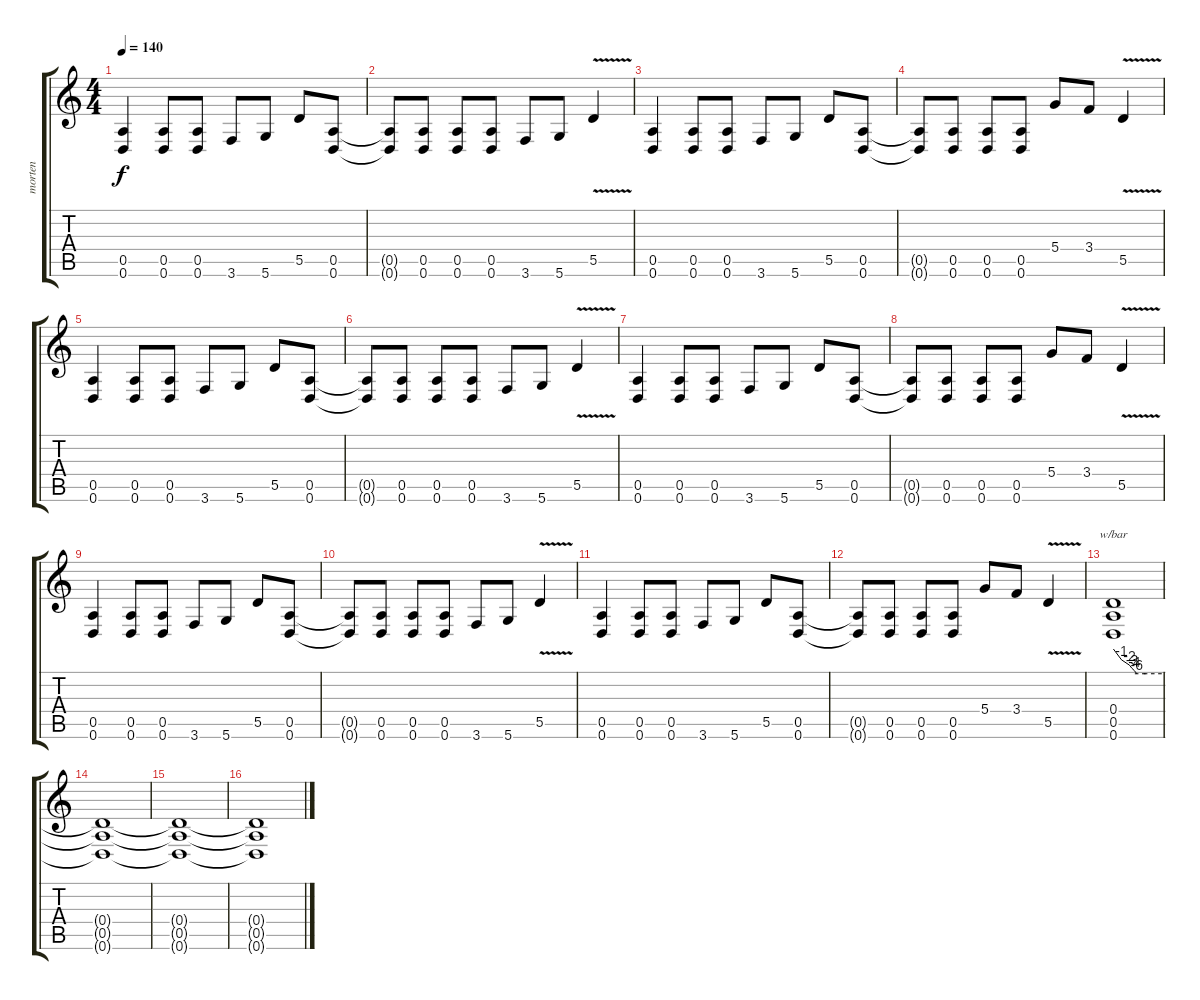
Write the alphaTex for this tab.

\track ("morten" "morten") {instrument electricguitarclean}
\staff {score tabs}
\tuning (E4 B3 G3 D3 A2 D2) {hide}
\ts (4 4)
\tempo 140
\clef g2
\ks c
(0.5 0.6).4{dy f} (0.5 0.6).8 (0.5 0.6).8 3.6.8 5.6.8 5.5.8 (0.5 0.6).8 |
(0.5{t} 0.6{t}).8 (0.5 0.6).8 (0.5 0.6).8 (0.5 0.6).8 3.6.8 5.6.8 5.5{v}.4 |
(0.5 0.6).4 (0.5 0.6).8 (0.5 0.6).8 3.6.8 5.6.8 5.5.8 (0.5 0.6).8 |
(0.5{t} 0.6{t}).8 (0.5 0.6).8 (0.5 0.6).8 (0.5 0.6).8 5.4.8 3.4.8 5.5{v}.4 |
(0.5 0.6).4{volume 16 instrument distortionguitar} (0.5 0.6).8 (0.5 0.6).8 3.6.8 5.6.8 5.5.8 (0.5 0.6).8 |
(0.5{t} 0.6{t}).8 (0.5 0.6).8 (0.5 0.6).8 (0.5 0.6).8 3.6.8 5.6.8 5.5{v}.4 |
(0.5 0.6).4 (0.5 0.6).8 (0.5 0.6).8 3.6.8 5.6.8 5.5.8 (0.5 0.6).8 |
(0.5{t} 0.6{t}).8 (0.5 0.6).8 (0.5 0.6).8 (0.5 0.6).8 5.4.8 3.4.8 5.5{v}.4 |
(0.5 0.6).4 (0.5 0.6).8 (0.5 0.6).8 3.6.8 5.6.8 5.5.8 (0.5 0.6).8 |
(0.5{t} 0.6{t}).8 (0.5 0.6).8 (0.5 0.6).8 (0.5 0.6).8 3.6.8 5.6.8 5.5{v}.4 |
(0.5 0.6).4 (0.5 0.6).8 (0.5 0.6).8 3.6.8 5.6.8 5.5.8 (0.5 0.6).8 |
(0.5{t} 0.6{t}).8 (0.5 0.6).8 (0.5 0.6).8 (0.5 0.6).8 5.4.8 3.4.8 5.5{v}.4 |
(0.4 0.5 0.6).1{tbe (custom default 0 0 10 -4 20 -8 23 -12 26 -16 29 -24 40 -24 60 -24) instrument distortionguitar} |
(0.4{t} 0.5{t} 0.6{t}).1 |
(0.4{t} 0.5{t} 0.6{t}).1 |
(0.4{t} 0.5{t} 0.6{t}).1
